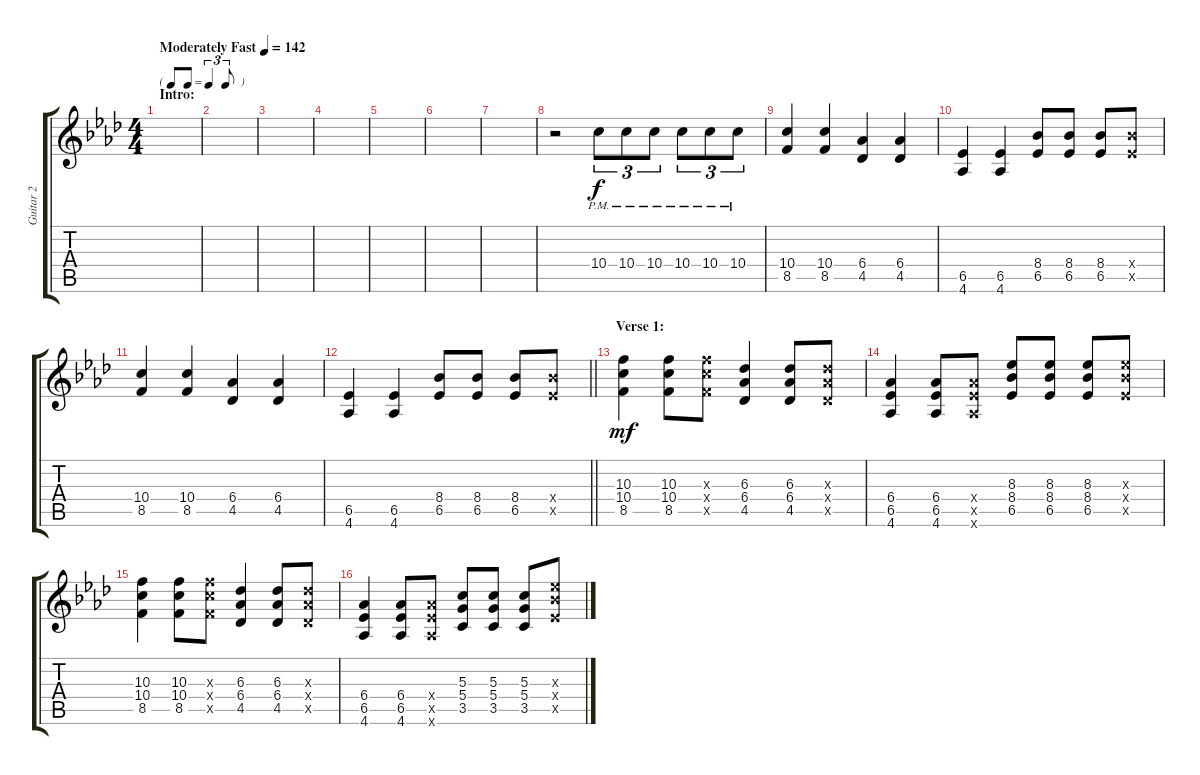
\track ("Guitar 2" "Guitar 2") {instrument distortionguitar}
\staff {score tabs}
\tuning (E4 B3 G3 D3 A2 E2) {hide}
\ts (4 4)
\tf triplet8th
\section ("" "Intro:")
\tempo (142 "Moderately Fast")
\clef g2
\ks ab
|
|
|
|
|
|
|
r.2 10.4{pm}.8{tu (3 2)} 10.4{pm}.8{tu (3 2)} 10.4{pm}.8{tu (3 2)} 10.4{pm}.8{tu (3 2)} 10.4{pm}.8{tu (3 2)} 10.4{pm}.8{tu (3 2)} |
(10.4 8.5).4 (10.4 8.5).4 (6.4 4.5).4 (6.4 4.5).4 |
(6.5 4.6).4 (6.5 4.6).4 (8.4 6.5).8 (8.4 6.5).8 (8.4 6.5).8 (8.4{x} 6.5{x}).8 |
(10.4 8.5).4 (10.4 8.5).4 (6.4 4.5).4 (6.4 4.5).4 |
\barLineRight lightlight
(6.5 4.6).4 (6.5 4.6).4 (8.4 6.5).8 (8.4 6.5).8 (8.4 6.5).8 (8.4{x} 6.5{x}).8 |
\section ("" "Verse 1:")
(10.3 10.4 8.5).4{dy mf} (10.3 10.4 8.5).8 (10.3{x} 10.4{x} 8.5{x}).8 (6.3 6.4 4.5).4 (6.3 6.4 4.5).8 (6.3{x} 6.4{x} 4.5{x}).8 |
(6.4 6.5 4.6).4 (6.4 6.5 4.6).8 (6.4{x} 6.5{x} 4.6{x}).8 (8.3 8.4 6.5).8 (8.3 8.4 6.5).8 (8.3 8.4 6.5).8 (8.3{x} 8.4{x} 6.5{x}).8 |
(10.3 10.4 8.5).4 (10.3 10.4 8.5).8 (10.3{x} 10.4{x} 8.5{x}).8 (6.3 6.4 4.5).4 (6.3 6.4 4.5).8 (6.3{x} 6.4{x} 4.5{x}).8 |
(6.4 6.5 4.6).4 (6.4 6.5 4.6).8 (6.4{x} 6.5{x} 4.6{x}).8 (5.3 5.4 3.5).8 (5.3 5.4 3.5).8 (5.3 5.4 3.5).8 (8.3{x} 8.4{x} 6.5{x}).8
